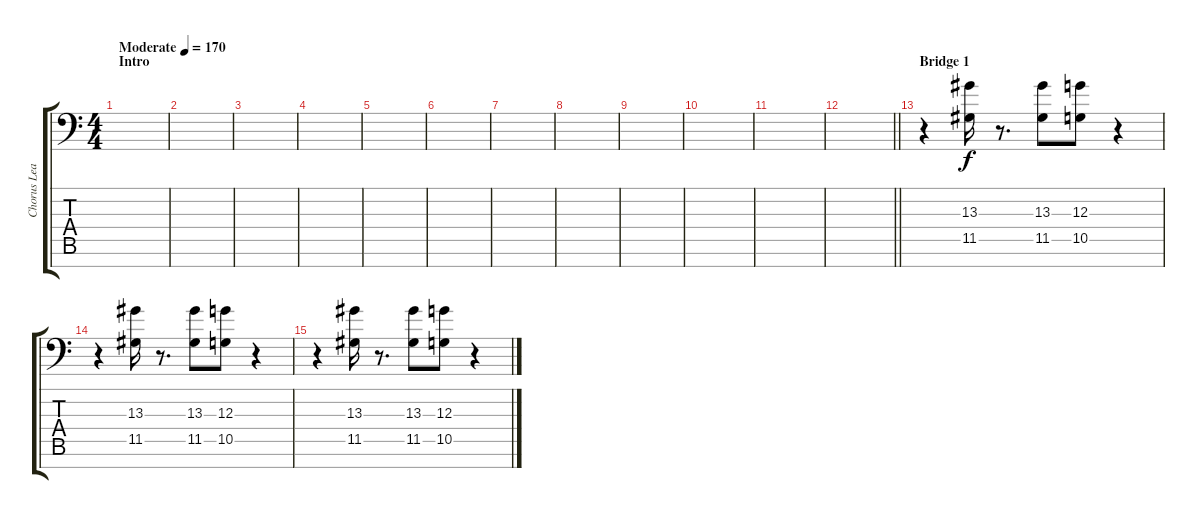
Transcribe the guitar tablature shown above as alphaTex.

\track ("Chorus Lead" "Chorus Lea") {instrument lead2sawtooth}
\staff {score tabs}
\tuning (E4 B3 G3 D3 A2 E2 A1) {hide}
\ts (4 4)
\section ("" "Intro")
\tempo (170 "Moderate")
\clef f4
\ks c
|
|
|
|
|
|
|
|
|
|
|
\barLineRight lightlight
|
\section ("" "Bridge 1")
r.4 (13.3 11.5).16 r.8{d} (13.3 11.5).8 (12.3 10.5).8 r.4 |
r.4 (13.3 11.5).16 r.8{d} (13.3 11.5).8 (12.3 10.5).8 r.4 |
r.4 (13.3 11.5).16 r.8{d} (13.3 11.5).8 (12.3 10.5).8 r.4
